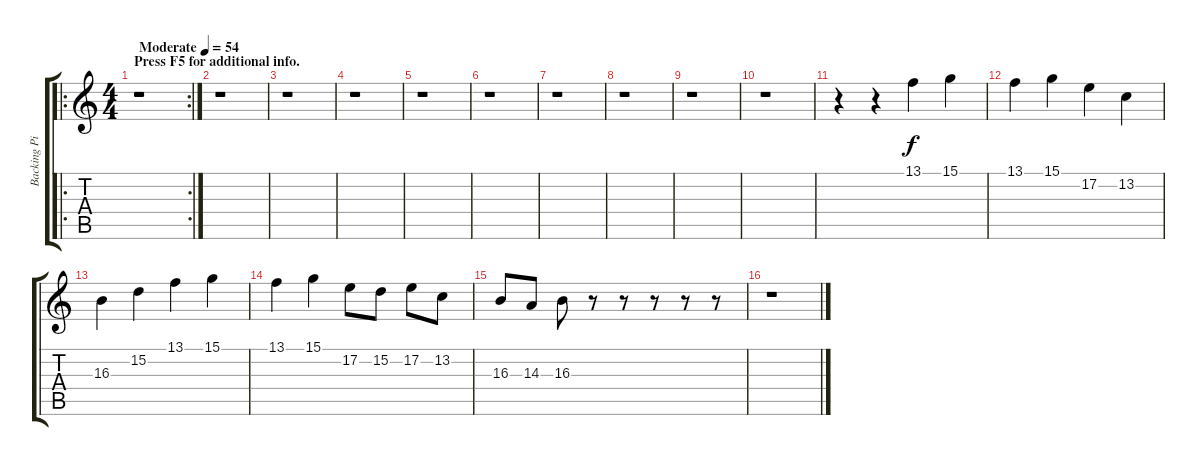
\track ("Backing Piano 1" "Backing Pi") {instrument acousticgrandpiano}
\staff {score tabs}
\tuning (E4 B3 G3 D3 A2 D2) {hide}
\ro
\rc 2
\ts (4 4)
\section ("" "Press F5 for additional info.")
\tempo (54 "Moderate")
\clef g2
\ks c
r.1{dy f instrument acousticgrandpiano} |
r.1 |
r.1 |
r.1 |
r.1 |
r.1 |
r.1 |
r.1 |
r.1 |
r.1 |
r.4 r.4 13.1.4 15.1.4 |
13.1.4 15.1.4 17.2.4 13.2.4 |
16.3.4 15.2.4 13.1.4 15.1.4 |
13.1.4 15.1.4 17.2.8 15.2.8 17.2.8 13.2.8 |
16.3.8 14.3.8 16.3.8 r.8 r.8 r.8 r.8 r.8 |
r.1
